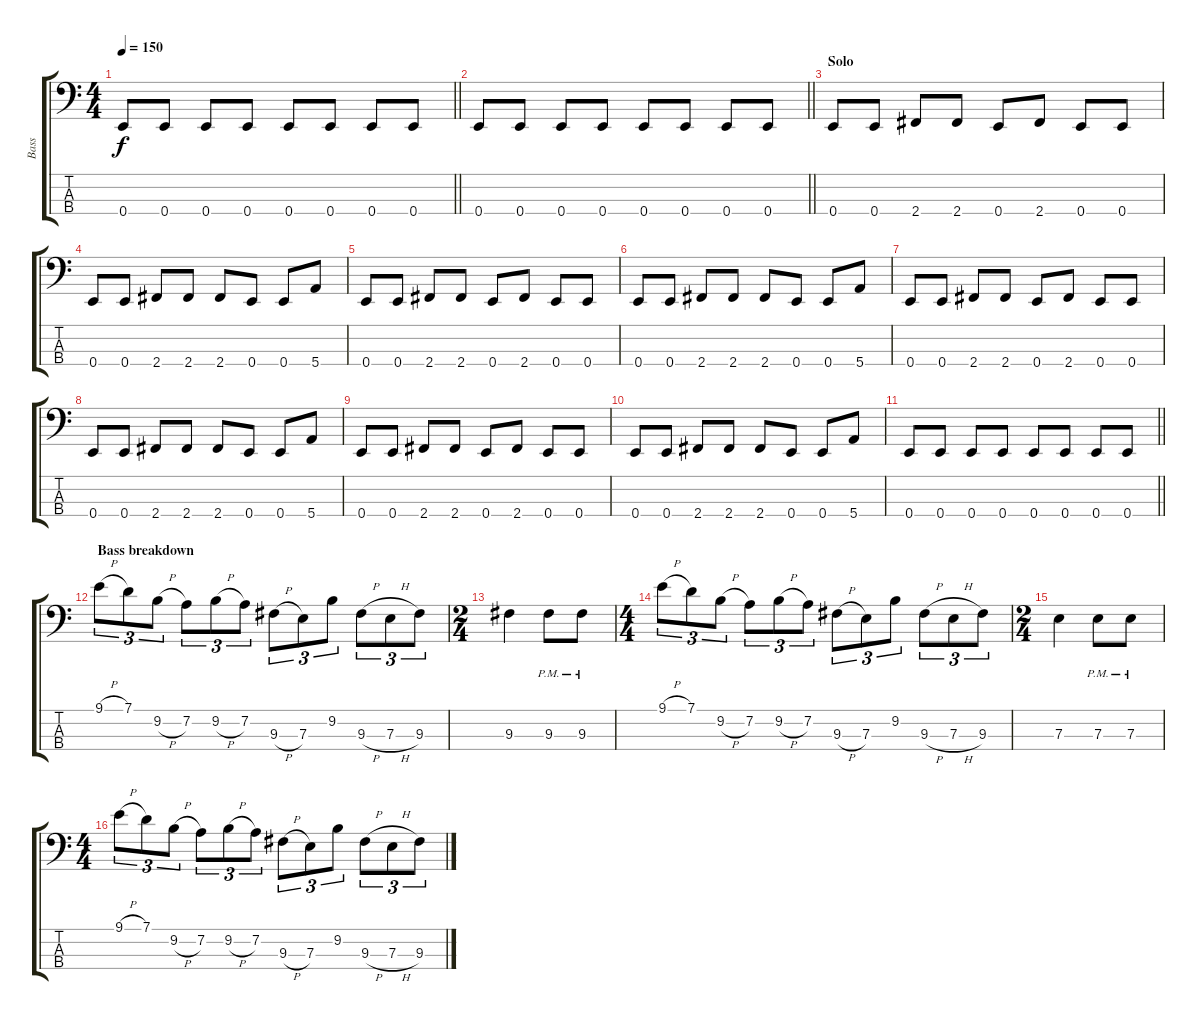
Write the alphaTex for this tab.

\track ("Bass" "Bass") {instrument electricbassfinger}
\staff {score tabs}
\tuning (G2 D2 A1 E1) {hide}
\ts (4 4)
\tempo 150
\clef f4
\barLineRight lightlight
\ks c
0.4.8{dy f} 0.4.8 0.4.8 0.4.8 0.4.8 0.4.8 0.4.8 0.4.8 |
\barLineRight lightlight
0.4.8 0.4.8 0.4.8 0.4.8 0.4.8 0.4.8 0.4.8 0.4.8 |
\section ("" "Solo")
0.4.8 0.4.8 2.4.8 2.4.8 0.4.8 2.4.8 0.4.8 0.4.8 |
0.4.8 0.4.8 2.4.8 2.4.8 2.4.8 0.4.8 0.4.8 5.4.8 |
0.4.8 0.4.8 2.4.8 2.4.8 0.4.8 2.4.8 0.4.8 0.4.8 |
0.4.8 0.4.8 2.4.8 2.4.8 2.4.8 0.4.8 0.4.8 5.4.8 |
0.4.8 0.4.8 2.4.8 2.4.8 0.4.8 2.4.8 0.4.8 0.4.8 |
0.4.8 0.4.8 2.4.8 2.4.8 2.4.8 0.4.8 0.4.8 5.4.8 |
0.4.8 0.4.8 2.4.8 2.4.8 0.4.8 2.4.8 0.4.8 0.4.8 |
0.4.8 0.4.8 2.4.8 2.4.8 2.4.8 0.4.8 0.4.8 5.4.8 |
\barLineRight lightlight
0.4.8 0.4.8 0.4.8 0.4.8 0.4.8 0.4.8 0.4.8 0.4.8 |
\section ("" " Bass breakdown")
9.1{h}.8{tu (3 2)} 7.1.8{tu (3 2)} 9.2{h}.8{tu (3 2)} 7.2.8{tu (3 2)} 9.2{h}.8{tu (3 2)} 7.2.8{tu (3 2)} 9.3{h}.8{tu (3 2)} 7.3.8{tu (3 2)} 9.2.8{tu (3 2)} 9.3{h}.8{tu (3 2)} 7.3{h}.8{tu (3 2)} 9.3.8{tu (3 2)} |
\ts (2 4)
9.3.4 9.3{pm}.8 9.3{pm}.8 |
\ts (4 4)
9.1{h}.8{tu (3 2)} 7.1.8{tu (3 2)} 9.2{h}.8{tu (3 2)} 7.2.8{tu (3 2)} 9.2{h}.8{tu (3 2)} 7.2.8{tu (3 2)} 9.3{h}.8{tu (3 2)} 7.3.8{tu (3 2)} 9.2.8{tu (3 2)} 9.3{h}.8{tu (3 2)} 7.3{h}.8{tu (3 2)} 9.3.8{tu (3 2)} |
\ts (2 4)
7.3.4 7.3{pm}.8 7.3{pm}.8 |
\ts (4 4)
9.1{h}.8{tu (3 2)} 7.1.8{tu (3 2)} 9.2{h}.8{tu (3 2)} 7.2.8{tu (3 2)} 9.2{h}.8{tu (3 2)} 7.2.8{tu (3 2)} 9.3{h}.8{tu (3 2)} 7.3.8{tu (3 2)} 9.2.8{tu (3 2)} 9.3{h}.8{tu (3 2)} 7.3{h}.8{tu (3 2)} 9.3.8{tu (3 2)}
